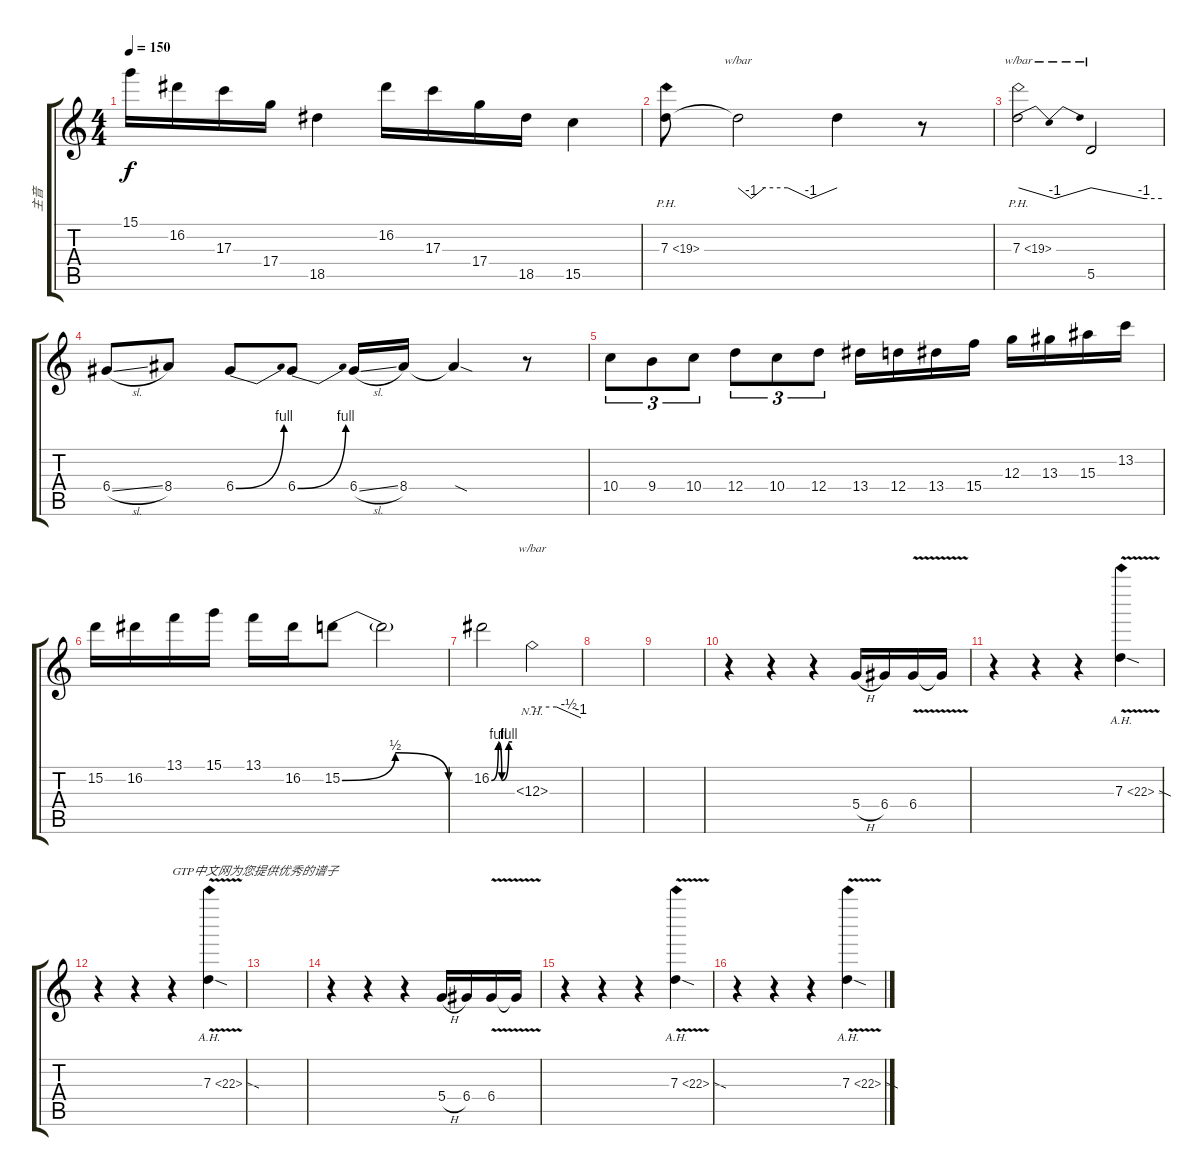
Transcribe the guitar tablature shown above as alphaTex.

\track ("主音" "主音") {instrument overdrivenguitar}
\staff {score tabs}
\tuning (E4 B3 G3 D3 A2 E2) {hide}
\ts (4 4)
\tempo 150
\clef g2
\ks c
15.1.16{dy f} 16.2.16 17.3.16 17.4.16 18.5.4 16.2.16 17.3.16 17.4.16 18.5.16 15.5.4 |
7.3{ph 12}.8 7.3{t}.2{tbe (custom default 0 0 8 -4 16 0 30 0 44 -4 60 0)} 7.3{t}.4 r.8 |
7.3{ph 12}.2{tbe (dip default 0 0 30 -4 60 0)} 5.5.2{tbe (custom default 0 0 45 -4 60 -4)} |
6.4{sl}.8 8.4.8 6.4{be (bend 0 0 60 4)}.8 6.4{be (bend 0 0 60 4)}.8 6.4{sl}.16 8.4.16 8.4{sod t}.4 r.8 |
10.4.8{tu (3 2)} 9.4.8{tu (3 2)} 10.4.8{tu (3 2)} 12.4.8{tu (3 2)} 10.4.8{tu (3 2)} 12.4.8{tu (3 2)} 13.4.16 12.4.16 13.4.16 15.4.16 12.3.16 13.3.16 15.3.16 13.2.16 |
15.2.16 16.2.16 13.1.16 15.1.16 13.1.16 16.2.16 15.2{be (bendrelease 0 0 30 2 30 2 60 0)}.8 15.2{t}.2 |
16.2{be (custom 0 0 20 4 30 0 50 4 60 4)}.2 12.3{nh}.2{tbe (custom default 0 0 30 0 45 -2 60 -4)} |
|
|
r.4 r.4 r.4 5.4{h}.16 6.4.16 6.4{v}.16 6.4{t}.16 |
r.4 r.4 r.4 7.3{ah 15 v sod}.4 |
r.4 r.4 r.4{txt "GTP中文网为您提供优秀的谱子"} 7.3{ah 15 v sod}.4 |
|
r.4 r.4 r.4 5.4{h}.16 6.4.16 6.4{v}.16 6.4{t}.16 |
r.4 r.4 r.4 7.3{ah 15 v sod}.4 |
r.4 r.4 r.4 7.3{ah 15 v sod}.4
